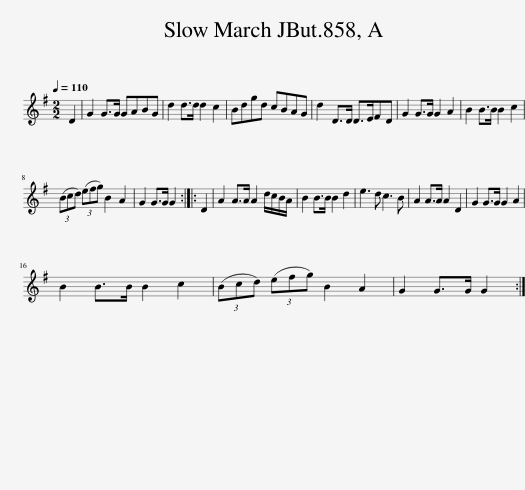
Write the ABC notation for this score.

X:1
L:1/8
Q:1/4=110
M:2/2
I:linebreak $
K:G
V:1 treble
V:1
 D2 | G2 G>G GABG | d2 d>d d2 c2 | Bdgd cBAG | d2 D>D D>EFD | %5
 G2 G>G G2 A2 | B2 B>B B2 c2 |$ (3(Bcd) (3(efg) B2 A2 | G2 G>G G2 :: D2 | %10
 A2 A>A A2 d/c/B/A/ | B2 B>B B2 d2 | e3 d c3 B | A2 A>A A2 D2 | G2 G>G G2 A2 |$ %15
 B2 B>B B2 c2 | (3(Bcd) (3(efg) B2 A2 | G2 G>G G2 :| %18
